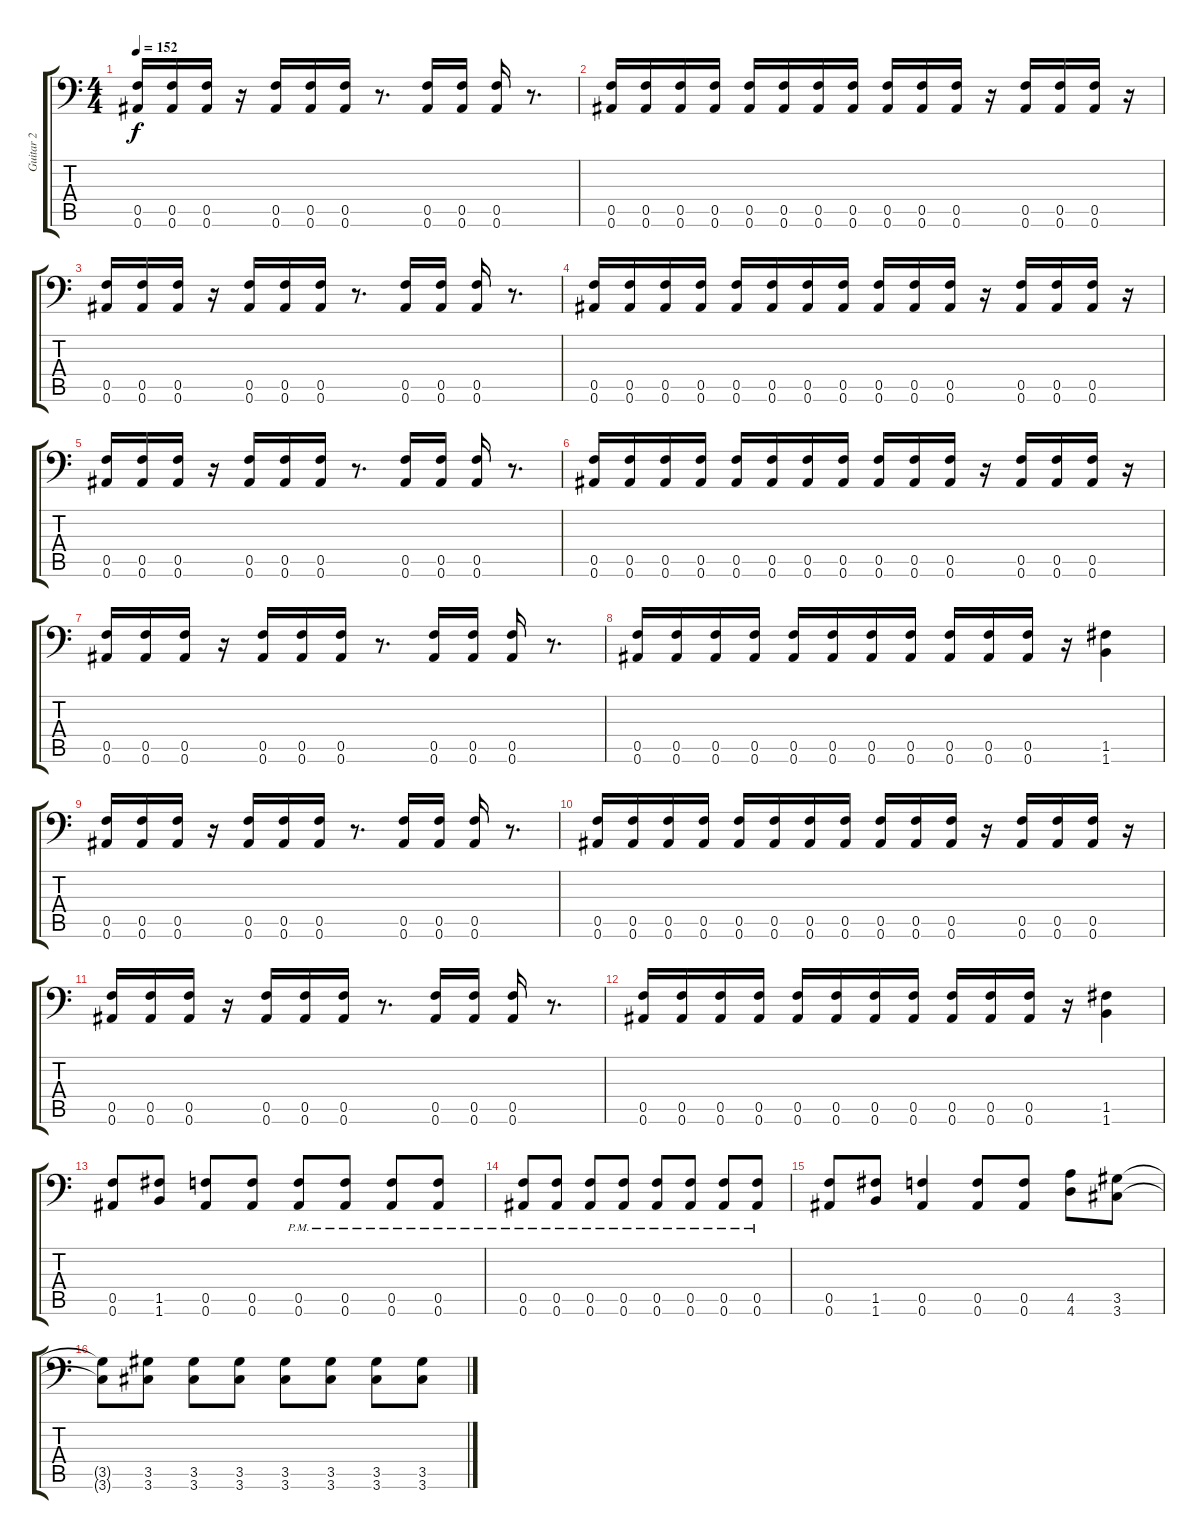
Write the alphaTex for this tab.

\track ("Guitar 2" "Guitar 2") {instrument distortionguitar}
\staff {score tabs}
\tuning (C4 G3 Eb3 Bb2 F2 Bb1) {hide}
\ts (4 4)
\tempo 152
\clef f4
\ks c
(0.5 0.6).16{dy f} (0.5 0.6).16 (0.5 0.6).16 r.16 (0.5 0.6).16 (0.5 0.6).16 (0.5 0.6).16 r.8{d} (0.5 0.6).16 (0.5 0.6).16 (0.5 0.6).16 r.8{d} |
(0.5 0.6).16 (0.5 0.6).16 (0.5 0.6).16 (0.5 0.6).16 (0.5 0.6).16 (0.5 0.6).16 (0.5 0.6).16 (0.5 0.6).16 (0.5 0.6).16 (0.5 0.6).16 (0.5 0.6).16 r.16 (0.5 0.6).16 (0.5 0.6).16 (0.5 0.6).16 r.16 |
(0.5 0.6).16 (0.5 0.6).16 (0.5 0.6).16 r.16 (0.5 0.6).16 (0.5 0.6).16 (0.5 0.6).16 r.8{d} (0.5 0.6).16 (0.5 0.6).16 (0.5 0.6).16 r.8{d} |
(0.5 0.6).16 (0.5 0.6).16 (0.5 0.6).16 (0.5 0.6).16 (0.5 0.6).16 (0.5 0.6).16 (0.5 0.6).16 (0.5 0.6).16 (0.5 0.6).16{volume 10} (0.5 0.6).16 (0.5 0.6).16 r.16 (0.5 0.6).16 (0.5 0.6).16 (0.5 0.6).16 r.16 |
(0.5 0.6).16{volume 16} (0.5 0.6).16 (0.5 0.6).16 r.16 (0.5 0.6).16 (0.5 0.6).16 (0.5 0.6).16 r.8{d} (0.5 0.6).16 (0.5 0.6).16 (0.5 0.6).16 r.8{d} |
(0.5 0.6).16 (0.5 0.6).16 (0.5 0.6).16 (0.5 0.6).16 (0.5 0.6).16 (0.5 0.6).16 (0.5 0.6).16 (0.5 0.6).16 (0.5 0.6).16 (0.5 0.6).16 (0.5 0.6).16 r.16 (0.5 0.6).16 (0.5 0.6).16 (0.5 0.6).16 r.16 |
(0.5 0.6).16 (0.5 0.6).16 (0.5 0.6).16 r.16 (0.5 0.6).16 (0.5 0.6).16 (0.5 0.6).16 r.8{d} (0.5 0.6).16 (0.5 0.6).16 (0.5 0.6).16 r.8{d} |
(0.5 0.6).16 (0.5 0.6).16 (0.5 0.6).16 (0.5 0.6).16 (0.5 0.6).16 (0.5 0.6).16 (0.5 0.6).16 (0.5 0.6).16 (0.5 0.6).16 (0.5 0.6).16 (0.5 0.6).16 r.16 (1.5 1.6).4 |
(0.5 0.6).16 (0.5 0.6).16 (0.5 0.6).16 r.16 (0.5 0.6).16 (0.5 0.6).16 (0.5 0.6).16 r.8{d} (0.5 0.6).16 (0.5 0.6).16 (0.5 0.6).16 r.8{d} |
(0.5 0.6).16 (0.5 0.6).16 (0.5 0.6).16 (0.5 0.6).16 (0.5 0.6).16 (0.5 0.6).16 (0.5 0.6).16 (0.5 0.6).16 (0.5 0.6).16 (0.5 0.6).16 (0.5 0.6).16 r.16 (0.5 0.6).16 (0.5 0.6).16 (0.5 0.6).16 r.16 |
(0.5 0.6).16 (0.5 0.6).16 (0.5 0.6).16 r.16 (0.5 0.6).16 (0.5 0.6).16 (0.5 0.6).16 r.8{d} (0.5 0.6).16 (0.5 0.6).16 (0.5 0.6).16 r.8{d} |
(0.5 0.6).16 (0.5 0.6).16 (0.5 0.6).16 (0.5 0.6).16 (0.5 0.6).16 (0.5 0.6).16 (0.5 0.6).16 (0.5 0.6).16 (0.5 0.6).16 (0.5 0.6).16 (0.5 0.6).16 r.16 (1.5 1.6).4 |
(0.5 0.6).8 (1.5 1.6).8 (0.5 0.6).8 (0.5 0.6).8 (0.5{pm} 0.6{pm}).8 (0.5{pm} 0.6{pm}).8 (0.5{pm} 0.6{pm}).8 (0.5{pm} 0.6{pm}).8 |
(0.5{pm} 0.6{pm}).8 (0.5{pm} 0.6{pm}).8 (0.5{pm} 0.6{pm}).8 (0.5{pm} 0.6{pm}).8 (0.5{pm} 0.6{pm}).8 (0.5{pm} 0.6{pm}).8 (0.5{pm} 0.6{pm}).8 (0.5{pm} 0.6{pm}).8 |
(0.5 0.6).8 (1.5 1.6).8 (0.5 0.6).4 (0.5 0.6).8 (0.5 0.6).8 (4.5 4.6).8 (3.5 3.6).8 |
(3.5{t} 3.6{t}).8 (3.5 3.6).8 (3.5 3.6).8 (3.5 3.6).8 (3.5 3.6).8 (3.5 3.6).8 (3.5 3.6).8 (3.5 3.6).8
